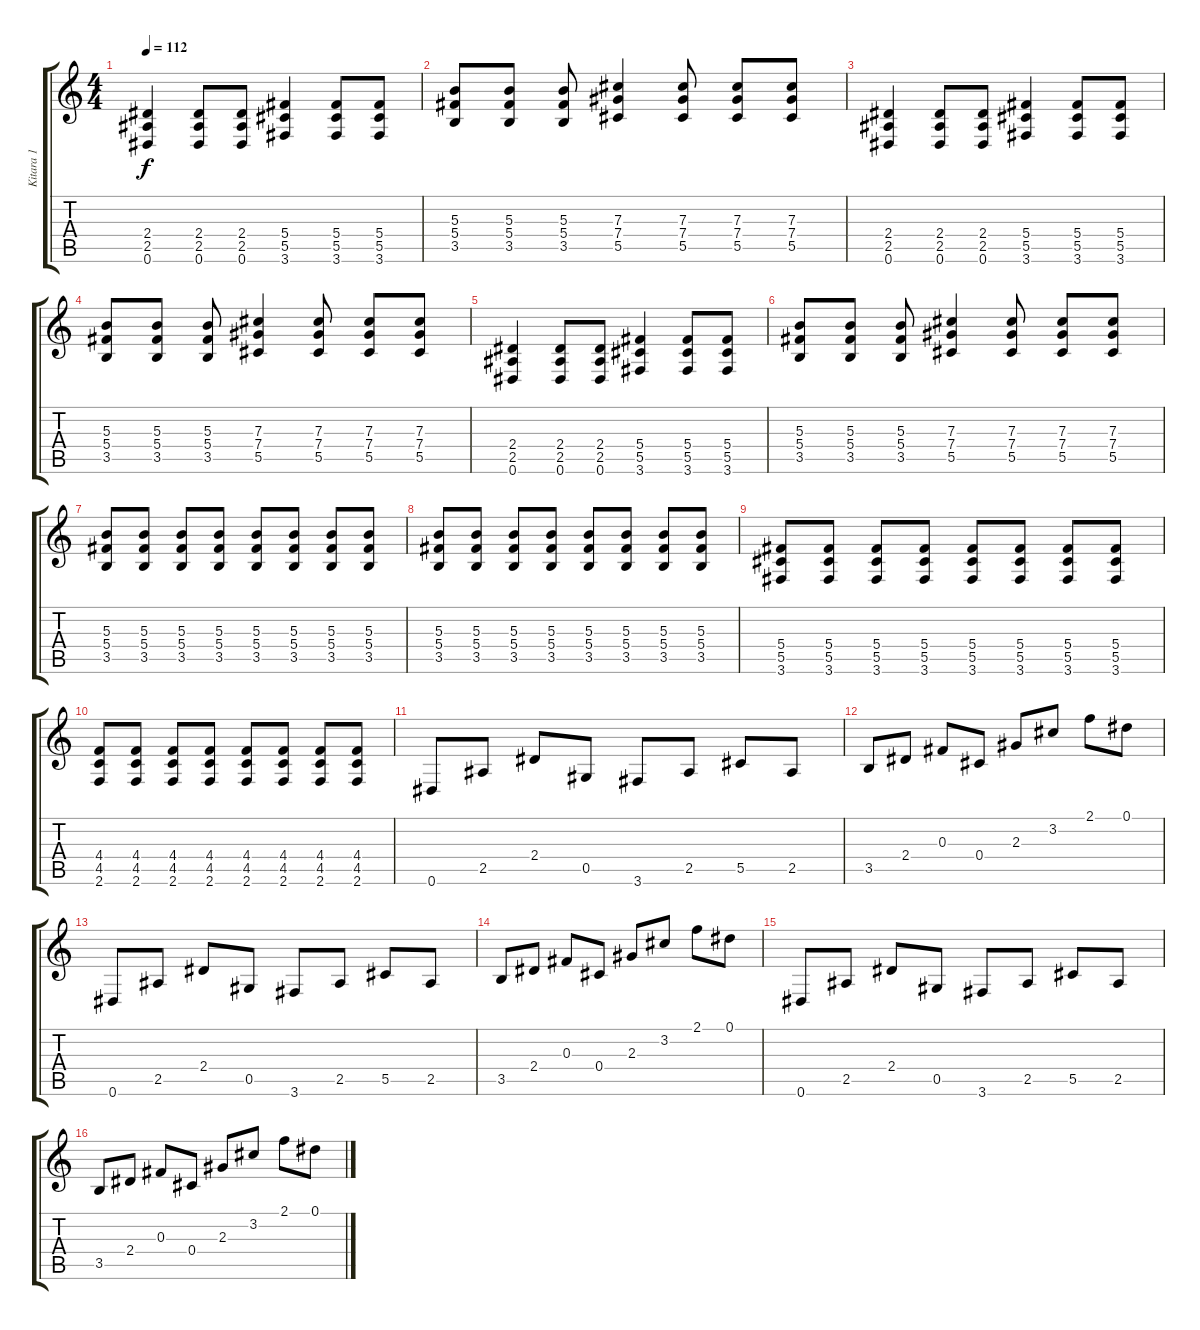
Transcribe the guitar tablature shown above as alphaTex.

\track ("Kitara 1" "Kitara 1") {instrument distortionguitar}
\staff {score tabs}
\tuning (Eb4 Bb3 Gb3 Db3 Ab2 Eb2) {hide}
\ts (4 4)
\tempo 112
\clef g2
\ks c
(2.4 2.5 0.6).4{dy f} (2.4 2.5 0.6).8 (2.4 2.5 0.6).8 (5.4 5.5 3.6).4 (5.4 5.5 3.6).8 (5.4 5.5 3.6).8 |
(5.3 5.4 3.5).8 (5.3 5.4 3.5).8 (5.3 5.4 3.5).8 (7.3 7.4 5.5).4 (7.3 7.4 5.5).8 (7.3 7.4 5.5).8 (7.3 7.4 5.5).8 |
(2.4 2.5 0.6).4 (2.4 2.5 0.6).8 (2.4 2.5 0.6).8 (5.4 5.5 3.6).4 (5.4 5.5 3.6).8 (5.4 5.5 3.6).8 |
(5.3 5.4 3.5).8 (5.3 5.4 3.5).8 (5.3 5.4 3.5).8 (7.3 7.4 5.5).4 (7.3 7.4 5.5).8 (7.3 7.4 5.5).8 (7.3 7.4 5.5).8 |
(2.4 2.5 0.6).4 (2.4 2.5 0.6).8 (2.4 2.5 0.6).8 (5.4 5.5 3.6).4 (5.4 5.5 3.6).8 (5.4 5.5 3.6).8 |
(5.3 5.4 3.5).8 (5.3 5.4 3.5).8 (5.3 5.4 3.5).8 (7.3 7.4 5.5).4 (7.3 7.4 5.5).8 (7.3 7.4 5.5).8 (7.3 7.4 5.5).8 |
(5.3 5.4 3.5).8 (5.3 5.4 3.5).8 (5.3 5.4 3.5).8 (5.3 5.4 3.5).8 (5.3 5.4 3.5).8 (5.3 5.4 3.5).8 (5.3 5.4 3.5).8 (5.3 5.4 3.5).8 |
(5.3 5.4 3.5).8 (5.3 5.4 3.5).8 (5.3 5.4 3.5).8 (5.3 5.4 3.5).8 (5.3 5.4 3.5).8 (5.3 5.4 3.5).8 (5.3 5.4 3.5).8 (5.3 5.4 3.5).8 |
(5.4 5.5 3.6).8 (5.4 5.5 3.6).8 (5.4 5.5 3.6).8 (5.4 5.5 3.6).8 (5.4 5.5 3.6).8 (5.4 5.5 3.6).8 (5.4 5.5 3.6).8 (5.4 5.5 3.6).8 |
(4.4 4.5 2.6).8 (4.4 4.5 2.6).8 (4.4 4.5 2.6).8 (4.4 4.5 2.6).8 (4.4 4.5 2.6).8 (4.4 4.5 2.6).8 (4.4 4.5 2.6).8 (4.4 4.5 2.6).8 |
0.6.8{instrument electricguitarmuted} 2.5.8 2.4.8 0.5.8 3.6.8 2.5.8 5.5.8 2.5.8 |
3.5.8 2.4.8 0.3.8 0.4.8 2.3.8 3.2.8 2.1.8 0.1.8 |
0.6.8 2.5.8 2.4.8 0.5.8 3.6.8 2.5.8 5.5.8 2.5.8 |
3.5.8 2.4.8 0.3.8 0.4.8 2.3.8 3.2.8 2.1.8 0.1.8 |
0.6.8 2.5.8 2.4.8 0.5.8 3.6.8 2.5.8 5.5.8 2.5.8 |
3.5.8 2.4.8 0.3.8 0.4.8 2.3.8 3.2.8 2.1.8 0.1.8
